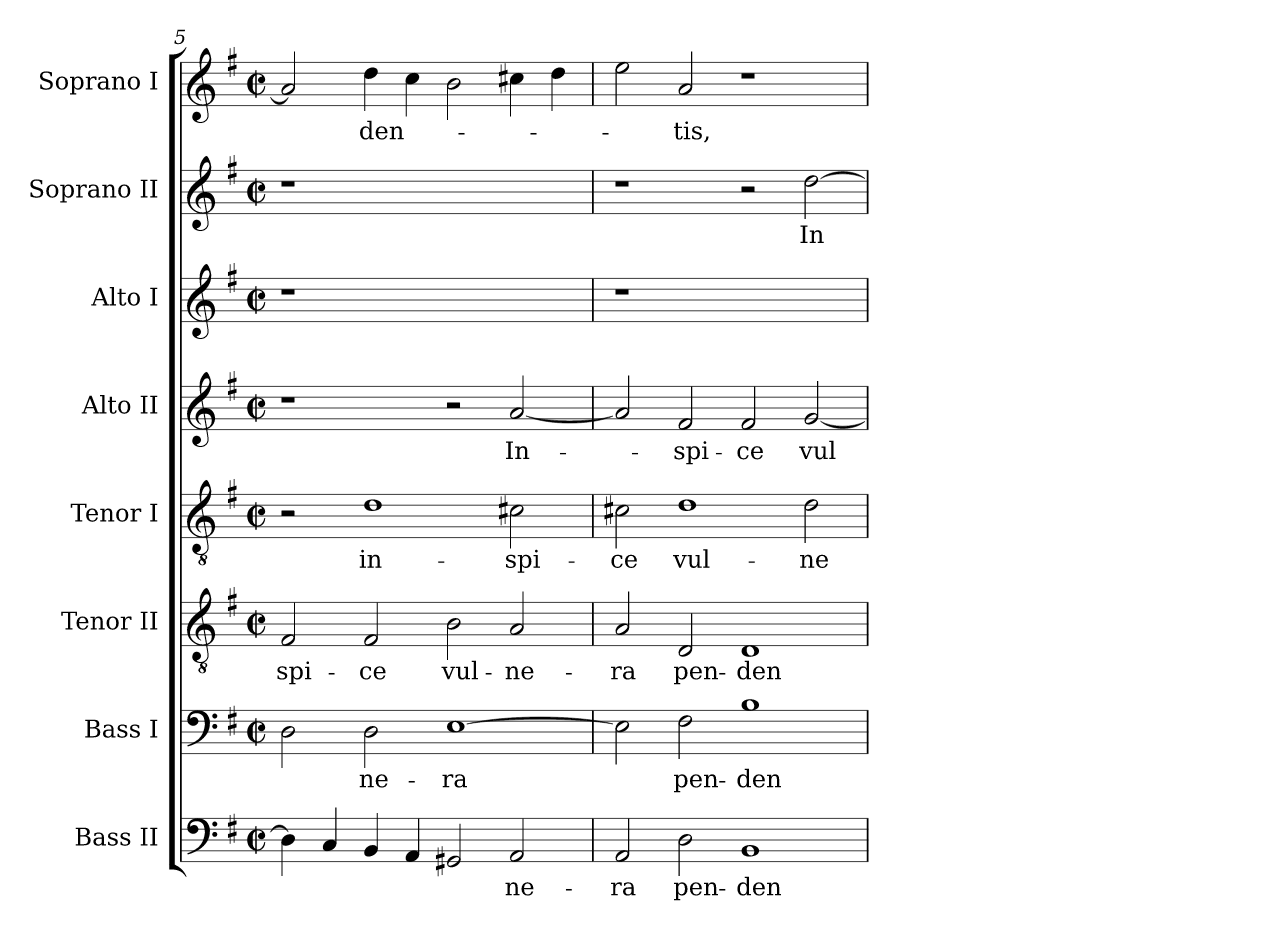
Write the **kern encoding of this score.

**kern	**text	**kern	**text	**kern	**text	**kern	**text	**kern	**text	**kern	**kern	**text	**kern	**text
*part8	*part8	*part7	*part7	*part6	*part6	*part5	*part5	*part4	*part4	*part3	*part2	*part2	*part1	*part1
*staff8	*staff8	*staff7	*staff7	*staff6	*staff6	*staff5	*staff5	*staff4	*staff4	*staff3	*staff2	*staff2	*staff1	*staff1
*I"Bass II	*	*I"Bass I	*	*I"Tenor II	*	*I"Tenor I	*	*I"Alto II	*	*I"Alto I	*I"Soprano II	*	*I"Soprano I	*
*I'BII	*	*I'BI	*	*I'TII	*	*I'TI	*	*I'AII	*	*I'AI	*	*	*	*
!!LO:LB:g=z
*clefF4	*	*clefF4	*	*clefGv2	*	*clefGv2	*	*clefG2	*	*clefG2	*clefG2	*	*clefG2	*
*k[f#]	*	*k[f#]	*	*k[f#]	*	*k[f#]	*	*k[f#]	*	*k[f#]	*k[f#]	*	*k[f#]	*
*G:	*	*G:	*	*G:	*	*G:	*	*G:	*	*G:	*G:	*	*G:	*
*M2/2	*	*M2/2	*	*M2/2	*	*M2/2	*	*M2/2	*	*M2/2	*M2/2	*	*M2/2	*
*met(c|)	*	*met(c|)	*	*met(c|)	*	*met(c|)	*	*met(c|)	*	*met(c|)	*met(c|)	*	*met(c|)	*
=5	=5	=5	=5	=5	=5	=5	=5	=5	=5	=5	=5	=5	=5	=5
!	!	!	!	!	!LO:LY:b:color=#000000	!	!	!	!	!LO:N:vis=1	!LO:N:vis=1	!	!	!
4Di\]	.	2Di\	.	2F#i/	-spi-	2r	.	1r	.	1r	1r	.	2ai/]	.
4Ci/	.	.	.	.	.	.	.	.	.	.	.	.	.	.
!	!	!	!LO:LY:b:color=#000000	!	!	!	!	!	!	!	!	!	!	!
!	!	!	!	!	!LO:LY:b:color=#000000	!	!	!	!	!	!	!	!	!
!	!	!	!	!	!	!	!LO:LY:b:color=#000000	!	!	!	!	!	!	!
!	!	!	!	!	!	!	!	!	!	!	!	!	!	!LO:LY:b:color=#000000
4BBi/	.	2Di\	-ne-	2F#i/	-ce	1di	in-	.	.	.	.	.	4ddi\	-den-
4AAi/	.	.	.	.	.	.	.	.	.	.	.	.	4cci\	.
!	!	!	!LO:LY:b:color=#000000	!	!	!	!	!	!	!	!	!	!	!
!	!	!	!	!	!LO:LY:b:color=#000000	!	!	!	!	!	!	!	!	!
2GG#Xi/	.	[>1Ei	-ra	2Bi\	vul-	.	.	2r	.	1ryy	1ryy	.	2bi\	.
!	!LO:LY:b:color=#000000	!	!	!	!	!	!	!	!	!	!	!	!	!
!	!	!	!	!	!LO:LY:b:color=#000000	!	!	!	!	!	!	!	!	!
!	!	!	!	!	!	!	!LO:LY:b:color=#000000	!	!	!	!	!	!	!
!	!	!	!	!	!	!	!	!	!LO:LY:b:color=#000000	!	!	!	!	!
2AAi/	-ne-	.	.	2Ai/	-ne-	2c#Xi\	-spi-	[<2ai/	In-	.	.	.	4cc#Xi\	.
.	.	.	.	.	.	.	.	.	.	.	.	.	4ddi\	.
=6	=6	=6	=6	=6	=6	=6	=6	=6	=6	=6	=6	=6	=6	=6
!	!LO:LY:b:color=#000000	!	!	!	!	!	!	!	!	!	!	!	!	!
!	!	!	!	!	!LO:LY:b:color=#000000	!	!	!	!	!	!	!	!	!
!	!	!	!	!	!	!	!LO:LY:b:color=#000000	!	!	!LO:N:vis=1	!	!	!	!
2AAi/	-ra	2Ei\]	.	2Ai/	-ra	2c#Xi\	-ce	2ai/]	.	1r	1r	.	2eei\	.
!	!LO:LY:b:color=#000000	!	!	!	!	!	!	!	!	!	!	!	!	!
!	!	!	!LO:LY:b:color=#000000	!	!	!	!	!	!	!	!	!	!	!
!	!	!	!	!	!LO:LY:b:color=#000000	!	!	!	!	!	!	!	!	!
!	!	!	!	!	!	!	!LO:LY:b:color=#000000	!	!	!	!	!	!	!
!	!	!	!	!	!	!	!	!	!LO:LY:b:color=#000000	!	!	!	!	!
!	!	!	!	!	!	!	!	!	!	!	!	!	!	!LO:LY:b:color=#000000
2Di\	pen-	2F#i\	pen-	2Di/	pen-	1di	vul-	2f#i/	-spi-	.	.	.	2ai/	-tis,
!	!LO:LY:b:color=#000000	!	!	!	!	!	!	!	!	!	!	!	!	!
!	!	!	!LO:LY:b:color=#000000	!	!	!	!	!	!	!	!	!	!	!
!	!	!	!	!	!LO:LY:b:color=#000000	!	!	!	!	!	!	!	!	!
!	!	!	!	!	!	!	!	!	!LO:LY:b:color=#000000	!	!	!	!	!
1BBi	-den-	1Bi	-den-	1Di	-den-	.	.	2f#i/	-ce	1ryy	2r	.	1r	.
!	!	!	!	!	!	!	!LO:LY:b:color=#000000	!	!	!	!	!	!	!
!	!	!	!	!	!	!	!	!	!LO:LY:b:color=#000000	!	!	!	!	!
!	!	!	!	!	!	!	!	!	!	!	!	!LO:LY:b:color=#000000	!	!
.	.	.	.	.	.	2di\	-ne-	[<2gi/	vul-	.	[>2ddi\	In-	.	.
=	=	=	=	=	=	=	=	=	=	=	=	=	=	=
*-	*-	*-	*-	*-	*-	*-	*-	*-	*-	*-	*-	*-	*-	*-
